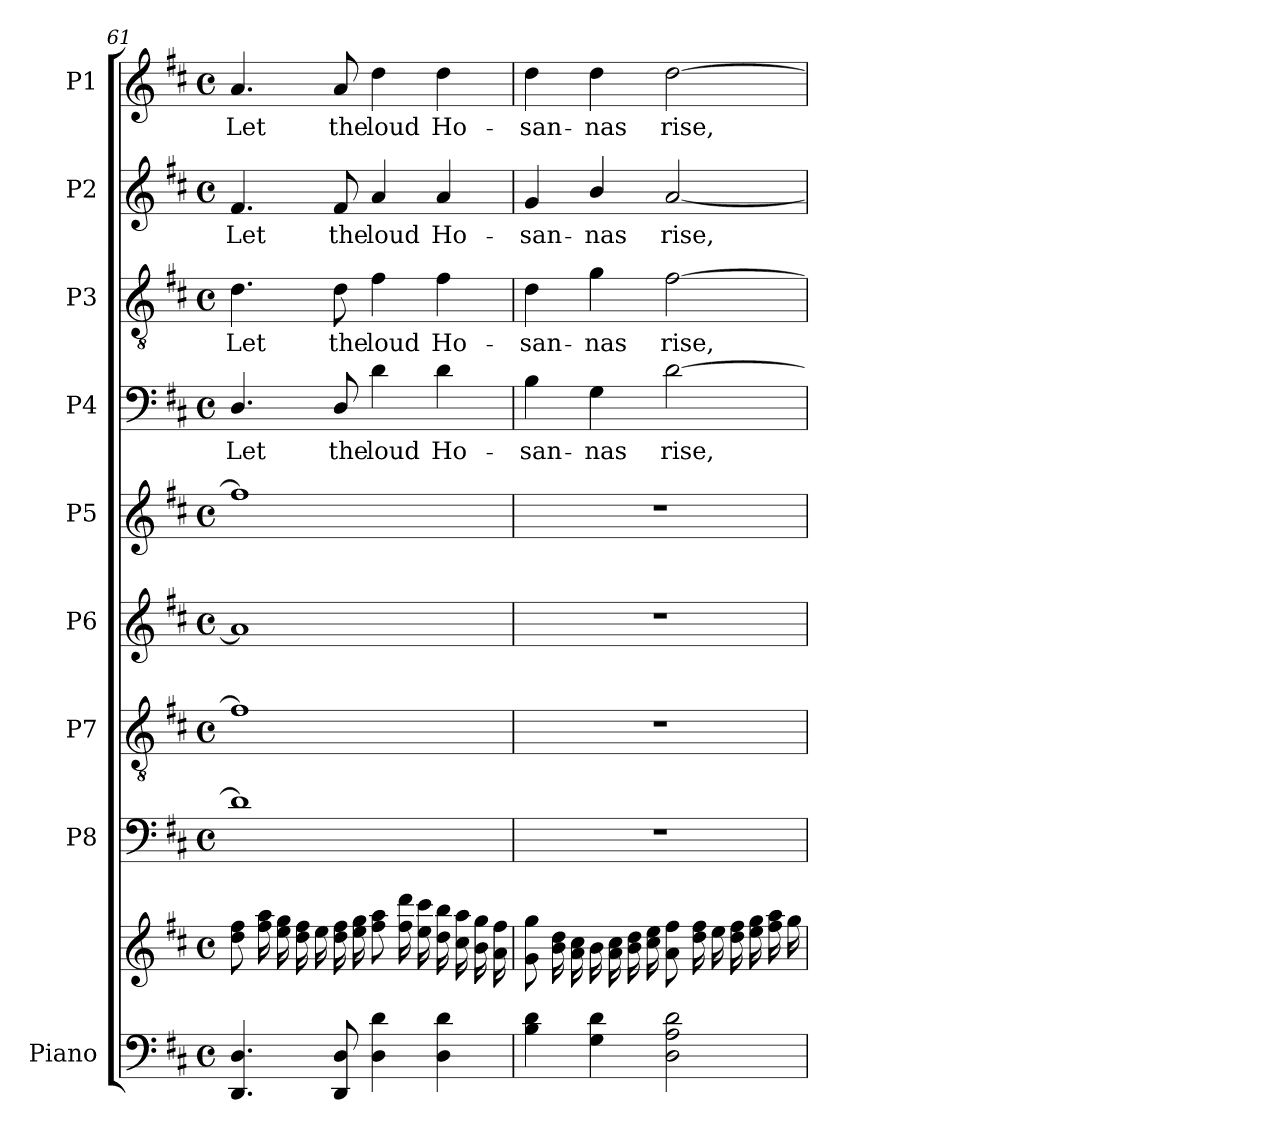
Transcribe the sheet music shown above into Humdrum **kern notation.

**kern	**kern	**kern	**text	**kern	**text	**kern	**text	**kern	**text	**kern	**text	**kern	**text	**kern	**text	**kern	**text
*part9	*part9	*part8	*part8	*part7	*part7	*part6	*part6	*part5	*part5	*part4	*part4	*part3	*part3	*part2	*part2	*part1	*part1
*staff10	*staff9	*staff8	*staff8	*staff7	*staff7	*staff6	*staff6	*staff5	*staff5	*staff4	*staff4	*staff3	*staff3	*staff2	*staff2	*staff1	*staff1
*I"Piano	*	*I"P8	*	*I"P7	*	*I"P6	*	*I"P5	*	*I"P4	*	*I"P3	*	*I"P2	*	*I"P1	*
*clefF4	*clefG2	*clefF4	*	*clefGv2	*	*clefG2	*	*clefG2	*	*clefF4	*	*clefGv2	*	*clefG2	*	*clefG2	*
*	*	*	*	*ITrd7c12	*	*	*	*	*	*	*	*ITrd7c12	*	*	*	*	*
*k[f#c#]	*k[f#c#]	*k[f#c#]	*	*k[f#c#]	*	*k[f#c#]	*	*k[f#c#]	*	*k[f#c#]	*	*k[f#c#]	*	*k[f#c#]	*	*k[f#c#]	*
*D:	*D:	*D:	*	*D:	*	*D:	*	*D:	*	*D:	*	*D:	*	*D:	*	*D:	*
*M4/4	*M4/4	*M4/4	*	*M4/4	*	*M4/4	*	*M4/4	*	*M4/4	*	*M4/4	*	*M4/4	*	*M4/4	*
*met(c)	*met(c)	*met(c)	*	*met(c)	*	*met(c)	*	*met(c)	*	*met(c)	*	*met(c)	*	*met(c)	*	*met(c)	*
=61	=61	=61	=61	=61	=61	=61	=61	=61	=61	=61	=61	=61	=61	=61	=61	=61	=61
!	!	!	!LO:LY:b:color=#000000	!	!	!	!	!	!	!	!	!	!	!	!	!	!
!	!	!	!	!	!LO:LY:b:color=#000000	!	!	!	!	!	!	!	!	!	!	!	!
!	!	!	!	!	!	!	!LO:LY:b:color=#000000	!	!	!	!	!	!	!	!	!	!
!	!	!	!	!	!	!	!	!	!LO:LY:b:color=#000000	!	!	!	!	!	!	!	!
!	!	!	!	!	!	!	!	!	!	!	!LO:LY:b:color=#000000	!	!	!	!	!	!
!	!	!	!	!	!	!	!	!	!	!	!	!	!LO:LY:b:color=#000000	!	!	!	!
!	!	!	!	!	!	!	!	!	!	!	!	!	!	!	!LO:LY:b:color=#000000	!	!
!	!	!	!	!	!	!	!	!	!	!	!	!	!	!	!	!	!LO:LY:b:color=#000000
4.DDi/ 4.Di	8ddi\ 8ff#i	1di]	.	1F#i]	.	1ai]	.	1ff#i]	.	4.Di/	Let	4.Di\	Let	4.f#i/	Let	4.ai/	Let
.	16ff#i\ 16aai	.	.	.	.	.	.	.	.	.	.	.	.	.	.	.	.
.	16eei\ 16ggi	.	.	.	.	.	.	.	.	.	.	.	.	.	.	.	.
.	16ddi\ 16ff#i	.	.	.	.	.	.	.	.	.	.	.	.	.	.	.	.
.	16eei\	.	.	.	.	.	.	.	.	.	.	.	.	.	.	.	.
!	!	!	!	!	!	!	!	!	!	!	!LO:LY:b:color=#000000	!	!	!	!	!	!
!	!	!	!	!	!	!	!	!	!	!	!	!	!LO:LY:b:color=#000000	!	!	!	!
!	!	!	!	!	!	!	!	!	!	!	!	!	!	!	!LO:LY:b:color=#000000	!	!
!	!	!	!	!	!	!	!	!	!	!	!	!	!	!	!	!	!LO:LY:b:color=#000000
8DDi/ 8Di	16ddi\ 16ff#i	.	.	.	.	.	.	.	.	8Di/	the	8Di\	the	8f#i/	the	8ai/	the
.	16eei\ 16ggi	.	.	.	.	.	.	.	.	.	.	.	.	.	.	.	.
!	!	!	!	!	!	!	!	!	!	!	!LO:LY:b:color=#000000	!	!	!	!	!	!
!	!	!	!	!	!	!	!	!	!	!	!	!	!LO:LY:b:color=#000000	!	!	!	!
!	!	!	!	!	!	!	!	!	!	!	!	!	!	!	!LO:LY:b:color=#000000	!	!
!	!	!	!	!	!	!	!	!	!	!	!	!	!	!	!	!	!LO:LY:b:color=#000000
4Di\ 4di	8ff#i\ 8aai	.	.	.	.	.	.	.	.	4di\	loud	4F#i\	loud	4ai/	loud	4ddi\	loud
.	16ff#i\ 16dddi	.	.	.	.	.	.	.	.	.	.	.	.	.	.	.	.
.	16eei\ 16ccc#i	.	.	.	.	.	.	.	.	.	.	.	.	.	.	.	.
!	!	!	!	!	!	!	!	!	!	!	!LO:LY:b:color=#000000	!	!	!	!	!	!
!	!	!	!	!	!	!	!	!	!	!	!	!	!LO:LY:b:color=#000000	!	!	!	!
!	!	!	!	!	!	!	!	!	!	!	!	!	!	!	!LO:LY:b:color=#000000	!	!
!	!	!	!	!	!	!	!	!	!	!	!	!	!	!	!	!	!LO:LY:b:color=#000000
4Di\ 4di	16ddi\ 16bbi	.	.	.	.	.	.	.	.	4di\	Ho-	4F#i\	Ho-	4ai/	Ho-	4ddi\	Ho-
.	16cc#i\ 16aai	.	.	.	.	.	.	.	.	.	.	.	.	.	.	.	.
.	16bi\ 16ggi	.	.	.	.	.	.	.	.	.	.	.	.	.	.	.	.
.	16ai\ 16ff#i	.	.	.	.	.	.	.	.	.	.	.	.	.	.	.	.
!!LO:LB:g=z
=62	=62	=62	=62	=62	=62	=62	=62	=62	=62	=62	=62	=62	=62	=62	=62	=62	=62
!	!	!	!	!	!	!	!	!	!	!	!LO:LY:b:color=#000000	!	!	!	!	!	!
!	!	!	!	!	!	!	!	!	!	!	!	!	!LO:LY:b:color=#000000	!	!	!	!
!	!	!	!	!	!	!	!	!	!	!	!	!	!	!	!LO:LY:b:color=#000000	!	!
!	!	!	!	!	!	!	!	!	!	!	!	!	!	!	!	!	!LO:LY:b:color=#000000
4Bi\ 4di	8gi\ 8ggi	1r	.	1r	.	1r	.	1r	.	4Bi\	-san-	4Di\	-san-	4gi/	-san-	4ddi\	-san-
.	16bi\ 16ddi	.	.	.	.	.	.	.	.	.	.	.	.	.	.	.	.
.	16ai\ 16cc#i	.	.	.	.	.	.	.	.	.	.	.	.	.	.	.	.
!	!	!	!	!	!	!	!	!	!	!	!LO:LY:b:color=#000000	!	!	!	!	!	!
!	!	!	!	!	!	!	!	!	!	!	!	!	!LO:LY:b:color=#000000	!	!	!	!
!	!	!	!	!	!	!	!	!	!	!	!	!	!	!	!LO:LY:b:color=#000000	!	!
!	!	!	!	!	!	!	!	!	!	!	!	!	!	!	!	!	!LO:LY:b:color=#000000
4Gi\ 4di	16bi\	.	.	.	.	.	.	.	.	4Gi\	-nas	4Gi\	-nas	4bi/	-nas	4ddi\	-nas
.	16ai\ 16cc#i	.	.	.	.	.	.	.	.	.	.	.	.	.	.	.	.
.	16bi\ 16ddi	.	.	.	.	.	.	.	.	.	.	.	.	.	.	.	.
.	16cc#i\ 16eei	.	.	.	.	.	.	.	.	.	.	.	.	.	.	.	.
!	!	!	!	!	!	!	!	!	!	!	!LO:LY:b:color=#000000	!	!	!	!	!	!
!	!	!	!	!	!	!	!	!	!	!	!	!	!LO:LY:b:color=#000000	!	!	!	!
!	!	!	!	!	!	!	!	!	!	!	!	!	!	!	!LO:LY:b:color=#000000	!	!
!	!	!	!	!	!	!	!	!	!	!	!	!	!	!	!	!	!LO:LY:b:color=#000000
2Di\ 2Ai 2di	8ai\ 8ff#i	.	.	.	.	.	.	.	.	[2di\	rise,	[2F#i\	rise,	[2ai/	rise,	[2ddi\	rise,
.	16ddi\ 16ff#i	.	.	.	.	.	.	.	.	.	.	.	.	.	.	.	.
.	16eei\	.	.	.	.	.	.	.	.	.	.	.	.	.	.	.	.
.	16ddi\ 16ff#i	.	.	.	.	.	.	.	.	.	.	.	.	.	.	.	.
.	16eei\ 16ggi	.	.	.	.	.	.	.	.	.	.	.	.	.	.	.	.
.	16ff#i\ 16aai	.	.	.	.	.	.	.	.	.	.	.	.	.	.	.	.
.	16ggi\	.	.	.	.	.	.	.	.	.	.	.	.	.	.	.	.
=	=	=	=	=	=	=	=	=	=	=	=	=	=	=	=	=	=
*-	*-	*-	*-	*-	*-	*-	*-	*-	*-	*-	*-	*-	*-	*-	*-	*-	*-
